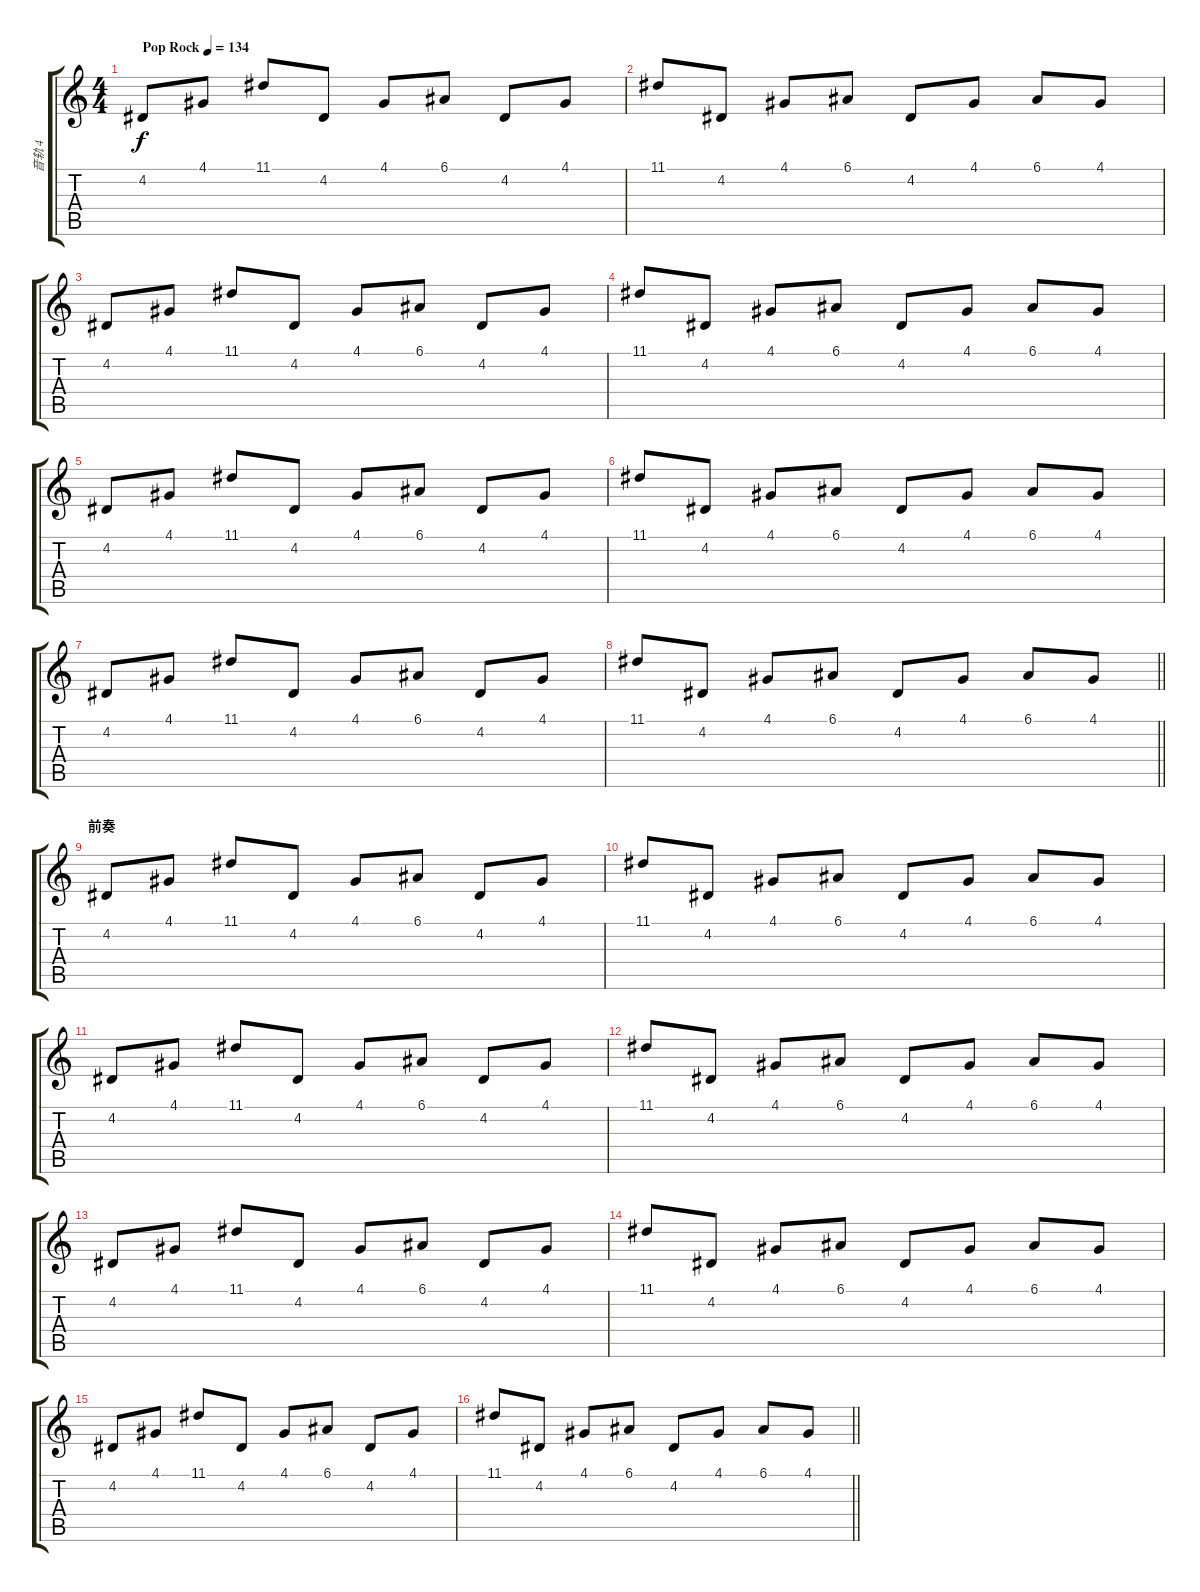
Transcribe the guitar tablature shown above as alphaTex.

\track ("音轨 4" "音轨 4") {instrument electricgrandpiano}
\staff {score tabs}
\tuning (E4 B3 G3 D3 A2 E2) {hide}
\ts (4 4)
\tempo (134 "Pop Rock")
\clef g2
\ks c
4.2.8{dy f instrument electricgrandpiano} 4.1.8 11.1.8 4.2.8 4.1.8 6.1.8 4.2.8 4.1.8 |
11.1.8 4.2.8 4.1.8 6.1.8 4.2.8 4.1.8 6.1.8 4.1.8 |
4.2.8 4.1.8 11.1.8 4.2.8 4.1.8 6.1.8 4.2.8 4.1.8 |
11.1.8 4.2.8 4.1.8 6.1.8 4.2.8 4.1.8 6.1.8 4.1.8 |
4.2.8 4.1.8 11.1.8 4.2.8 4.1.8 6.1.8 4.2.8 4.1.8 |
11.1.8 4.2.8 4.1.8 6.1.8 4.2.8 4.1.8 6.1.8 4.1.8 |
4.2.8 4.1.8 11.1.8 4.2.8 4.1.8 6.1.8 4.2.8 4.1.8 |
\barLineRight lightlight
11.1.8 4.2.8 4.1.8 6.1.8 4.2.8 4.1.8 6.1.8 4.1.8 |
\section ("" "前奏")
4.2.8 4.1.8 11.1.8 4.2.8 4.1.8 6.1.8 4.2.8 4.1.8 |
11.1.8 4.2.8 4.1.8 6.1.8 4.2.8 4.1.8 6.1.8 4.1.8 |
4.2.8 4.1.8 11.1.8 4.2.8 4.1.8 6.1.8 4.2.8 4.1.8 |
11.1.8 4.2.8 4.1.8 6.1.8 4.2.8 4.1.8 6.1.8 4.1.8 |
4.2.8 4.1.8 11.1.8 4.2.8 4.1.8 6.1.8 4.2.8 4.1.8 |
11.1.8 4.2.8 4.1.8 6.1.8 4.2.8 4.1.8 6.1.8 4.1.8 |
4.2.8 4.1.8 11.1.8 4.2.8 4.1.8 6.1.8 4.2.8 4.1.8 |
\barLineRight lightlight
11.1.8 4.2.8 4.1.8 6.1.8 4.2.8 4.1.8 6.1.8 4.1.8
